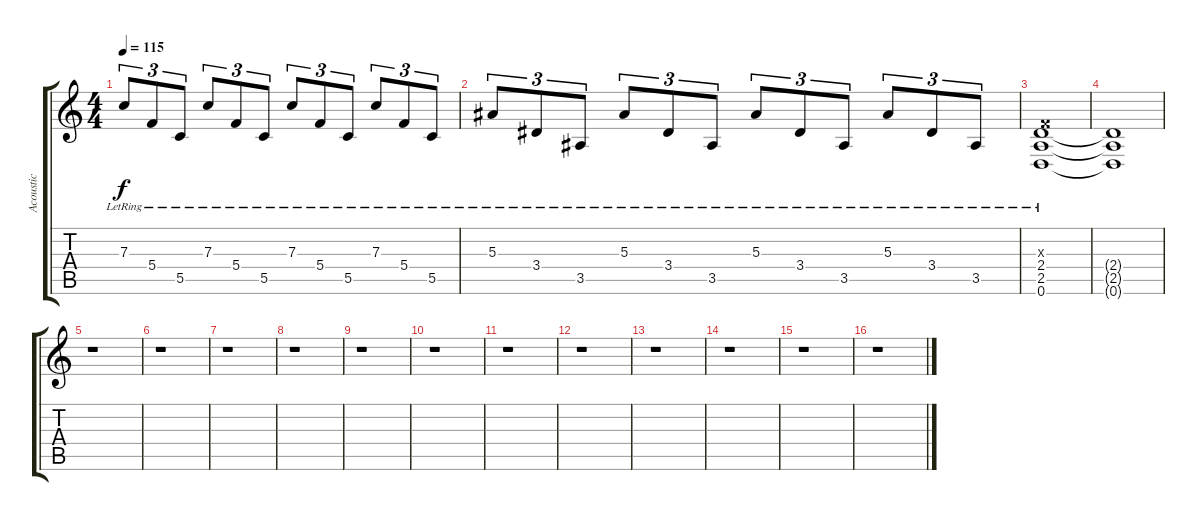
\track ("Acoustic" "Acoustic") {instrument acousticguitarnylon}
\staff {score tabs}
\tuning (D4 A3 F3 C3 G2 D2) {hide}
\ts (4 4)
\tempo 115
\clef g2
\ks c
7.3{lr}.8{tu (3 2) dy f} 5.4{lr}.8{tu (3 2)} 5.5{lr}.8{tu (3 2)} 7.3{lr}.8{tu (3 2)} 5.4{lr}.8{tu (3 2)} 5.5{lr}.8{tu (3 2)} 7.3{lr}.8{tu (3 2)} 5.4{lr}.8{tu (3 2)} 5.5{lr}.8{tu (3 2)} 7.3{lr}.8{tu (3 2)} 5.4{lr}.8{tu (3 2)} 5.5{lr}.8{tu (3 2)} |
5.3{lr}.8{tu (3 2)} 3.4{lr}.8{tu (3 2)} 3.5{lr}.8{tu (3 2)} 5.3{lr}.8{tu (3 2)} 3.4{lr}.8{tu (3 2)} 3.5{lr}.8{tu (3 2)} 5.3{lr}.8{tu (3 2)} 3.4{lr}.8{tu (3 2)} 3.5{lr}.8{tu (3 2)} 5.3{lr}.8{tu (3 2)} 3.4{lr}.8{tu (3 2)} 3.5{lr}.8{tu (3 2)} |
(0.3{x} 2.4{lr} 2.5{lr} 0.6).1 |
(2.4{t} 2.5{t} 0.6{t}).1 |
r.1 |
r.1 |
r.1 |
r.1 |
r.1 |
r.1 |
r.1 |
r.1 |
r.1 |
r.1 |
r.1 |
r.1
